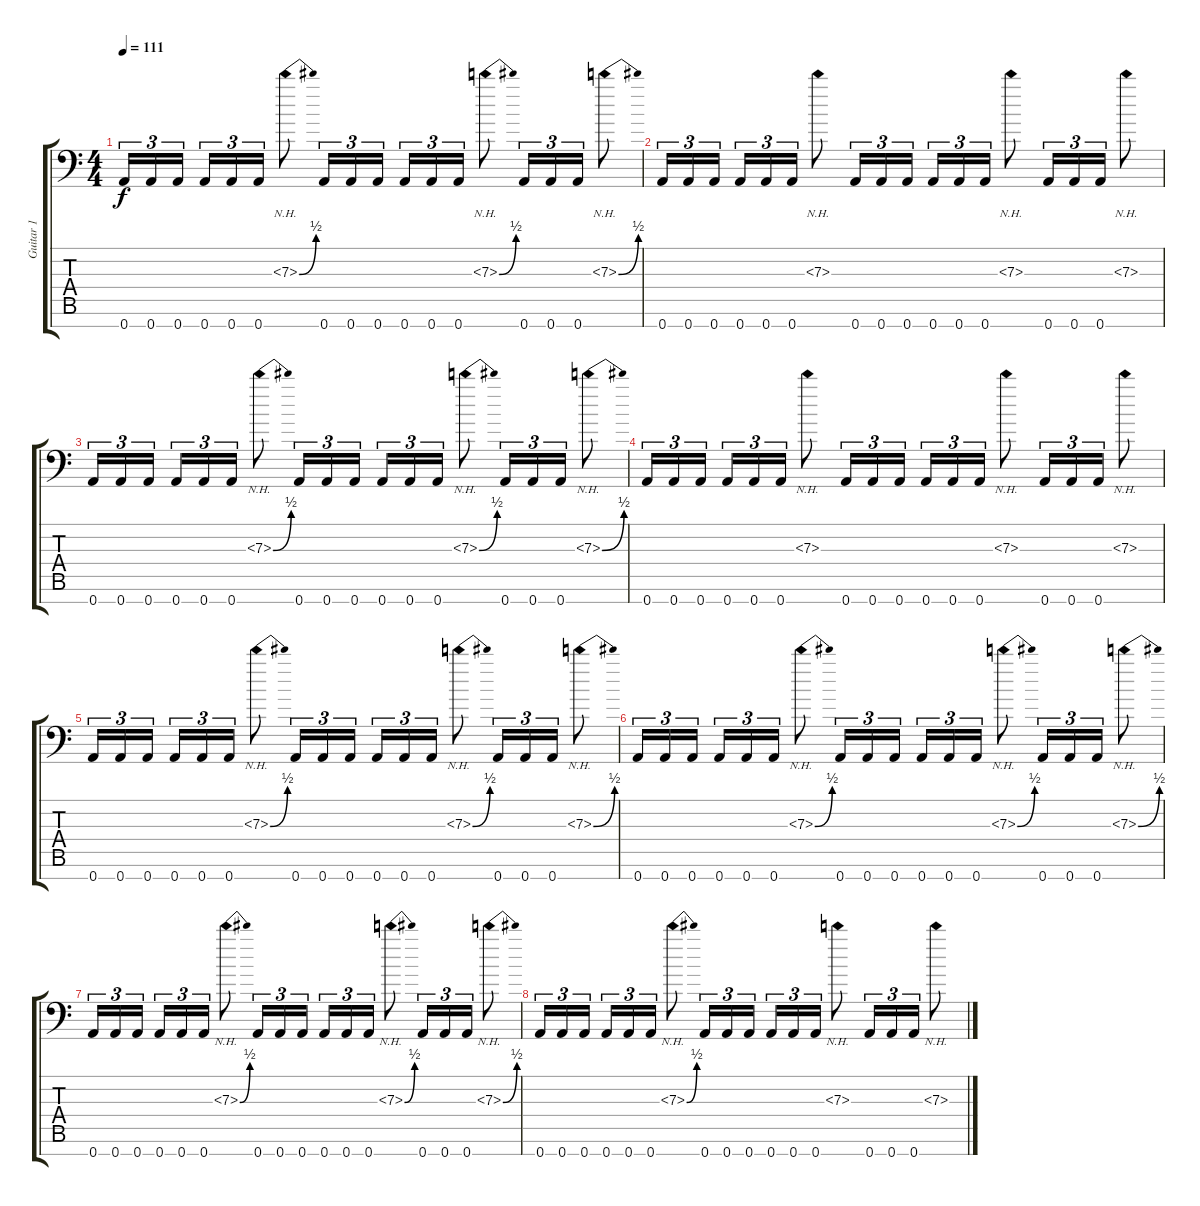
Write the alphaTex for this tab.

\track ("Guitar 1" "Guitar 1") {mute instrument distortionguitar}
\staff {score tabs}
\tuning (E4 B3 G3 D3 A2 E2 A1) {hide}
\ts (4 4)
\tempo 111
\clef f4
\ks c
0.7.16{tu (3 2) dy f} 0.7.16{tu (3 2)} 0.7.16{tu (3 2) beam splitsecondary} 0.7.16{tu (3 2)} 0.7.16{tu (3 2)} 0.7.16{tu (3 2)} 7.3{be (bend 0 0 60 2) nh}.8 0.7.16{tu (3 2)} 0.7.16{tu (3 2)} 0.7.16{tu (3 2)} 0.7.16{tu (3 2)} 0.7.16{tu (3 2)} 0.7.16{tu (3 2)} 7.3{be (bend 0 0 60 2) nh}.8 0.7.16{tu (3 2)} 0.7.16{tu (3 2)} 0.7.16{tu (3 2)} 7.3{be (bend 0 0 60 2) nh}.8 |
0.7.16{tu (3 2)} 0.7.16{tu (3 2)} 0.7.16{tu (3 2) beam splitsecondary} 0.7.16{tu (3 2)} 0.7.16{tu (3 2)} 0.7.16{tu (3 2)} 7.3{nh}.8 0.7.16{tu (3 2)} 0.7.16{tu (3 2)} 0.7.16{tu (3 2)} 0.7.16{tu (3 2)} 0.7.16{tu (3 2)} 0.7.16{tu (3 2)} 7.3{nh}.8 0.7.16{tu (3 2)} 0.7.16{tu (3 2)} 0.7.16{tu (3 2)} 7.3{nh}.8 |
0.7.16{tu (3 2)} 0.7.16{tu (3 2)} 0.7.16{tu (3 2) beam splitsecondary} 0.7.16{tu (3 2)} 0.7.16{tu (3 2)} 0.7.16{tu (3 2)} 7.3{be (bend 0 0 60 2) nh}.8 0.7.16{tu (3 2)} 0.7.16{tu (3 2)} 0.7.16{tu (3 2)} 0.7.16{tu (3 2)} 0.7.16{tu (3 2)} 0.7.16{tu (3 2)} 7.3{be (bend 0 0 60 2) nh}.8 0.7.16{tu (3 2)} 0.7.16{tu (3 2)} 0.7.16{tu (3 2)} 7.3{be (bend 0 0 60 2) nh}.8 |
0.7.16{tu (3 2)} 0.7.16{tu (3 2)} 0.7.16{tu (3 2) beam splitsecondary} 0.7.16{tu (3 2)} 0.7.16{tu (3 2)} 0.7.16{tu (3 2)} 7.3{nh}.8 0.7.16{tu (3 2)} 0.7.16{tu (3 2)} 0.7.16{tu (3 2)} 0.7.16{tu (3 2)} 0.7.16{tu (3 2)} 0.7.16{tu (3 2)} 7.3{nh}.8 0.7.16{tu (3 2)} 0.7.16{tu (3 2)} 0.7.16{tu (3 2)} 7.3{nh}.8 |
0.7.16{tu (3 2)} 0.7.16{tu (3 2)} 0.7.16{tu (3 2) beam splitsecondary} 0.7.16{tu (3 2)} 0.7.16{tu (3 2)} 0.7.16{tu (3 2)} 7.3{be (bend 0 0 60 2) nh}.8 0.7.16{tu (3 2)} 0.7.16{tu (3 2)} 0.7.16{tu (3 2)} 0.7.16{tu (3 2)} 0.7.16{tu (3 2)} 0.7.16{tu (3 2)} 7.3{be (bend 0 0 60 2) nh}.8 0.7.16{tu (3 2)} 0.7.16{tu (3 2)} 0.7.16{tu (3 2)} 7.3{be (bend 0 0 60 2) nh}.8 |
0.7.16{tu (3 2)} 0.7.16{tu (3 2)} 0.7.16{tu (3 2) beam splitsecondary} 0.7.16{tu (3 2)} 0.7.16{tu (3 2)} 0.7.16{tu (3 2)} 7.3{be (bend 0 0 60 2) nh}.8 0.7.16{tu (3 2)} 0.7.16{tu (3 2)} 0.7.16{tu (3 2)} 0.7.16{tu (3 2)} 0.7.16{tu (3 2)} 0.7.16{tu (3 2)} 7.3{be (bend 0 0 60 2) nh}.8 0.7.16{tu (3 2)} 0.7.16{tu (3 2)} 0.7.16{tu (3 2)} 7.3{be (bend 0 0 60 2) nh}.8 |
0.7.16{tu (3 2)} 0.7.16{tu (3 2)} 0.7.16{tu (3 2) beam splitsecondary} 0.7.16{tu (3 2)} 0.7.16{tu (3 2)} 0.7.16{tu (3 2)} 7.3{be (bend 0 0 60 2) nh}.8 0.7.16{tu (3 2)} 0.7.16{tu (3 2)} 0.7.16{tu (3 2)} 0.7.16{tu (3 2)} 0.7.16{tu (3 2)} 0.7.16{tu (3 2)} 7.3{be (bend 0 0 60 2) nh}.8 0.7.16{tu (3 2)} 0.7.16{tu (3 2)} 0.7.16{tu (3 2)} 7.3{be (bend 0 0 60 2) nh}.8 |
0.7.16{tu (3 2)} 0.7.16{tu (3 2)} 0.7.16{tu (3 2) beam splitsecondary} 0.7.16{tu (3 2)} 0.7.16{tu (3 2)} 0.7.16{tu (3 2)} 7.3{be (bend 0 0 60 2) nh}.8 0.7.16{tu (3 2)} 0.7.16{tu (3 2)} 0.7.16{tu (3 2)} 0.7.16{tu (3 2)} 0.7.16{tu (3 2)} 0.7.16{tu (3 2)} 7.3{nh}.8 0.7.16{tu (3 2)} 0.7.16{tu (3 2)} 0.7.16{tu (3 2)} 7.3{nh}.8
